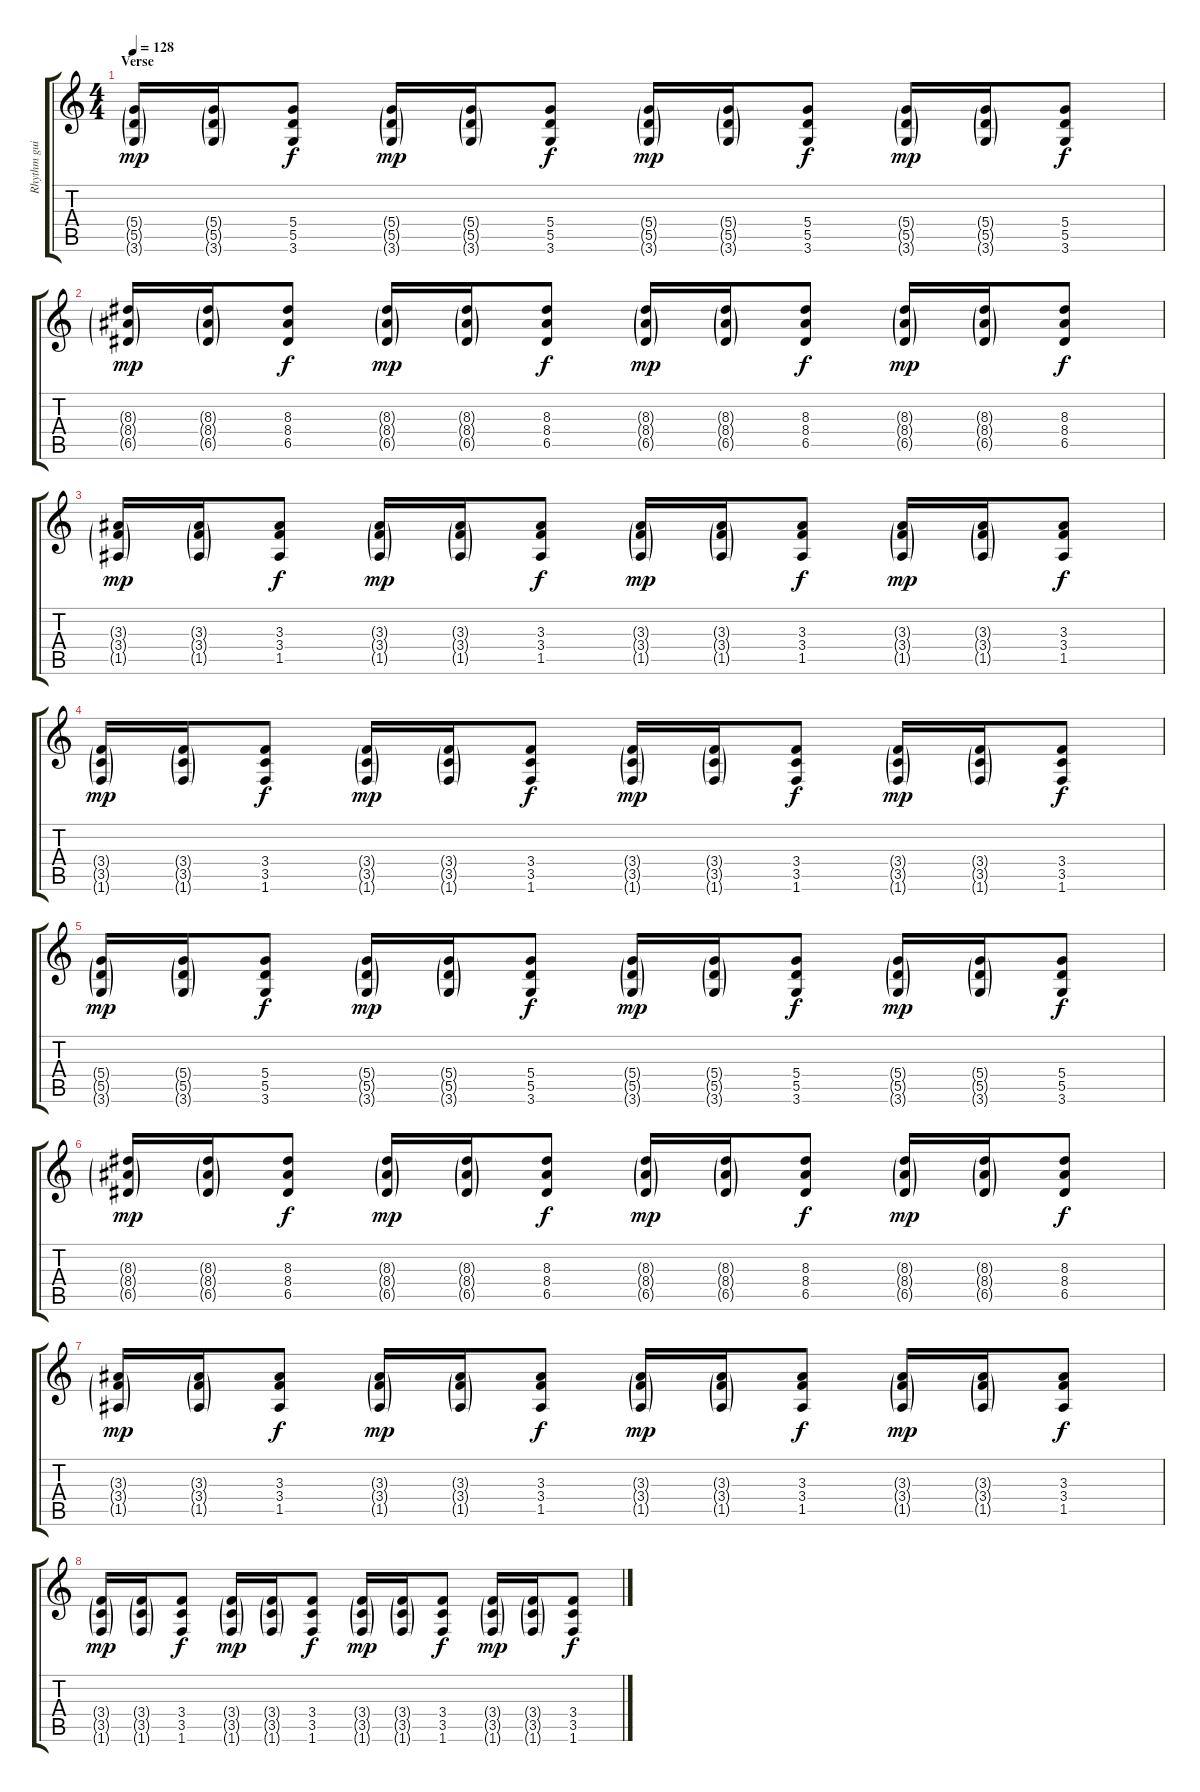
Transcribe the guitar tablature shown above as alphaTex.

\track ("Rhythm guitar" "Rhythm gui") {instrument distortionguitar}
\staff {score tabs}
\tuning (E4 B3 G3 D3 A2 E2) {hide}
\ts (4 4)
\section ("" "Verse")
\tempo 128
\clef g2
\ks c
(5.4{g} 5.5{g} 3.6{g}).16{dy mp} (5.4{g} 5.5{g} 3.6{g}).16 (5.4 5.5 3.6).8{dy f} (5.4{g} 5.5{g} 3.6{g}).16{dy mp} (5.4{g} 5.5{g} 3.6{g}).16 (5.4 5.5 3.6).8{dy f} (5.4{g} 5.5{g} 3.6{g}).16{dy mp} (5.4{g} 5.5{g} 3.6{g}).16 (5.4 5.5 3.6).8{dy f} (5.4{g} 5.5{g} 3.6{g}).16{dy mp} (5.4{g} 5.5{g} 3.6{g}).16 (5.4 5.5 3.6).8{dy f} |
(8.3{g} 8.4{g} 6.5{g}).16{dy mp} (8.3{g} 8.4{g} 6.5{g}).16 (8.3 8.4 6.5).8{dy f} (8.3{g} 8.4{g} 6.5{g}).16{dy mp} (8.3{g} 8.4{g} 6.5{g}).16 (8.3 8.4 6.5).8{dy f} (8.3{g} 8.4{g} 6.5{g}).16{dy mp} (8.3{g} 8.4{g} 6.5{g}).16 (8.3 8.4 6.5).8{dy f} (8.3{g} 8.4{g} 6.5{g}).16{dy mp} (8.3{g} 8.4{g} 6.5{g}).16 (8.3 8.4 6.5).8{dy f} |
(3.3{g} 3.4{g} 1.5{g}).16{dy mp} (3.3{g} 3.4{g} 1.5{g}).16 (3.3 3.4 1.5).8{dy f} (3.3{g} 3.4{g} 1.5{g}).16{dy mp} (3.3{g} 3.4{g} 1.5{g}).16 (3.3 3.4 1.5).8{dy f} (3.3{g} 3.4{g} 1.5{g}).16{dy mp} (3.3{g} 3.4{g} 1.5{g}).16 (3.3 3.4 1.5).8{dy f} (3.3{g} 3.4{g} 1.5{g}).16{dy mp} (3.3{g} 3.4{g} 1.5{g}).16 (3.3 3.4 1.5).8{dy f} |
(3.4{g} 3.5{g} 1.6{g}).16{dy mp} (3.4{g} 3.5{g} 1.6{g}).16 (3.4 3.5 1.6).8{dy f} (3.4{g} 3.5{g} 1.6{g}).16{dy mp} (3.4{g} 3.5{g} 1.6{g}).16 (3.4 3.5 1.6).8{dy f} (3.4{g} 3.5{g} 1.6{g}).16{dy mp} (3.4{g} 3.5{g} 1.6{g}).16 (3.4 3.5 1.6).8{dy f} (3.4{g} 3.5{g} 1.6{g}).16{dy mp} (3.4{g} 3.5{g} 1.6{g}).16 (3.4 3.5 1.6).8{dy f} |
(5.4{g} 5.5{g} 3.6{g}).16{dy mp} (5.4{g} 5.5{g} 3.6{g}).16 (5.4 5.5 3.6).8{dy f} (5.4{g} 5.5{g} 3.6{g}).16{dy mp} (5.4{g} 5.5{g} 3.6{g}).16 (5.4 5.5 3.6).8{dy f} (5.4{g} 5.5{g} 3.6{g}).16{dy mp} (5.4{g} 5.5{g} 3.6{g}).16 (5.4 5.5 3.6).8{dy f} (5.4{g} 5.5{g} 3.6{g}).16{dy mp} (5.4{g} 5.5{g} 3.6{g}).16 (5.4 5.5 3.6).8{dy f} |
(8.3{g} 8.4{g} 6.5{g}).16{dy mp} (8.3{g} 8.4{g} 6.5{g}).16 (8.3 8.4 6.5).8{dy f} (8.3{g} 8.4{g} 6.5{g}).16{dy mp} (8.3{g} 8.4{g} 6.5{g}).16 (8.3 8.4 6.5).8{dy f} (8.3{g} 8.4{g} 6.5{g}).16{dy mp} (8.3{g} 8.4{g} 6.5{g}).16 (8.3 8.4 6.5).8{dy f} (8.3{g} 8.4{g} 6.5{g}).16{dy mp} (8.3{g} 8.4{g} 6.5{g}).16 (8.3 8.4 6.5).8{dy f} |
(3.3{g} 3.4{g} 1.5{g}).16{dy mp} (3.3{g} 3.4{g} 1.5{g}).16 (3.3 3.4 1.5).8{dy f} (3.3{g} 3.4{g} 1.5{g}).16{dy mp} (3.3{g} 3.4{g} 1.5{g}).16 (3.3 3.4 1.5).8{dy f} (3.3{g} 3.4{g} 1.5{g}).16{dy mp} (3.3{g} 3.4{g} 1.5{g}).16 (3.3 3.4 1.5).8{dy f} (3.3{g} 3.4{g} 1.5{g}).16{dy mp} (3.3{g} 3.4{g} 1.5{g}).16 (3.3 3.4 1.5).8{dy f} |
(3.4{g} 3.5{g} 1.6{g}).16{dy mp} (3.4{g} 3.5{g} 1.6{g}).16 (3.4 3.5 1.6).8{dy f} (3.4{g} 3.5{g} 1.6{g}).16{dy mp} (3.4{g} 3.5{g} 1.6{g}).16 (3.4 3.5 1.6).8{dy f} (3.4{g} 3.5{g} 1.6{g}).16{dy mp} (3.4{g} 3.5{g} 1.6{g}).16 (3.4 3.5 1.6).8{dy f} (3.4{g} 3.5{g} 1.6{g}).16{dy mp} (3.4{g} 3.5{g} 1.6{g}).16 (3.4 3.5 1.6).8{dy f}
